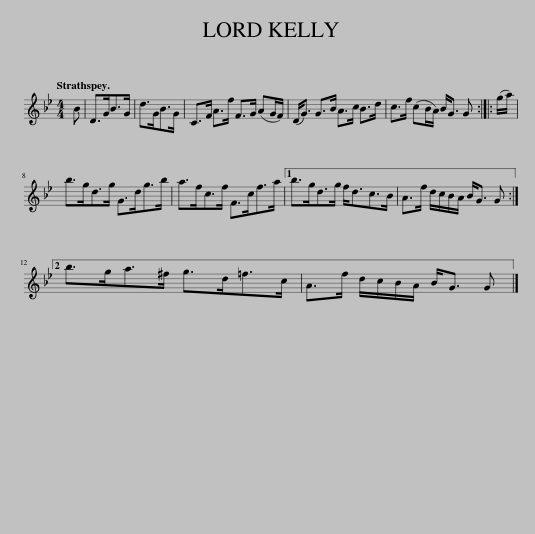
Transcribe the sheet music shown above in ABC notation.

X:1
L:1/8
Q:1/4=120
M:4/4
I:linebreak $
K:Gmin
V:1 treble
V:1
 B | D>GB>G | d>GB>G | C>F A>f F>G (AG/F/) | (D<G) G>B A>c B>d | %5
 c>f (cB/A/) B<G G :: (g/a/) |$ b>gd>g G>dg>b | a>fc>f F>cf>a |1 b>gd>g f<dc>B | %10
 A>f d/c/B/A/ B<G G :|2$ b>ga>^f g>d=f>c | A>f d/c/B/A/ B<G G |] %13
